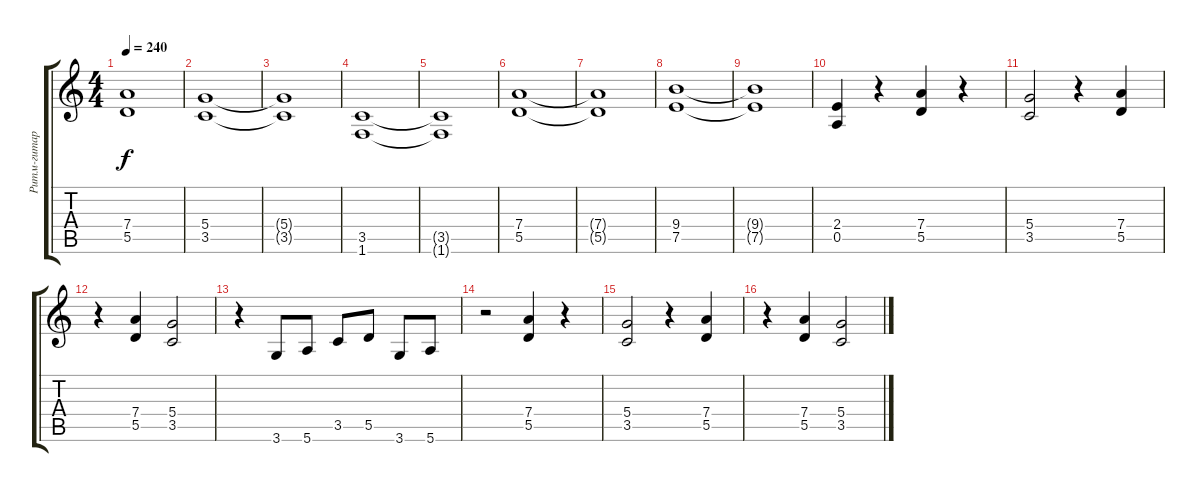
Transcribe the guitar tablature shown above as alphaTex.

\track ("Ритм-гитара(акцент)" "Ритм-гитар") {instrument overdrivenguitar}
\staff {score tabs}
\tuning (E4 B3 G3 D3 A2 E2) {hide}
\ts (4 4)
\tempo 240
\clef g2
\ks c
(7.4{t} 5.5{t}).1{dy f} |
(5.4 3.5).1 |
(5.4{t} 3.5{t}).1 |
(3.5 1.6).1 |
(3.5{t} 1.6{t}).1 |
(7.4 5.5).1 |
(7.4{t} 5.5{t}).1 |
(9.4 7.5).1 |
(9.4{t} 7.5{t}).1 |
(2.4 0.5).4 r.4 (7.4 5.5).4 r.4 |
(5.4 3.5).2 r.4 (7.4 5.5).4 |
r.4 (7.4 5.5).4 (5.4 3.5).2 |
r.4 3.6.8 5.6.8 3.5.8 5.5.8 3.6.8 5.6.8 |
r.2 (7.4 5.5).4 r.4 |
(5.4 3.5).2 r.4 (7.4 5.5).4 |
r.4 (7.4 5.5).4 (5.4 3.5).2
